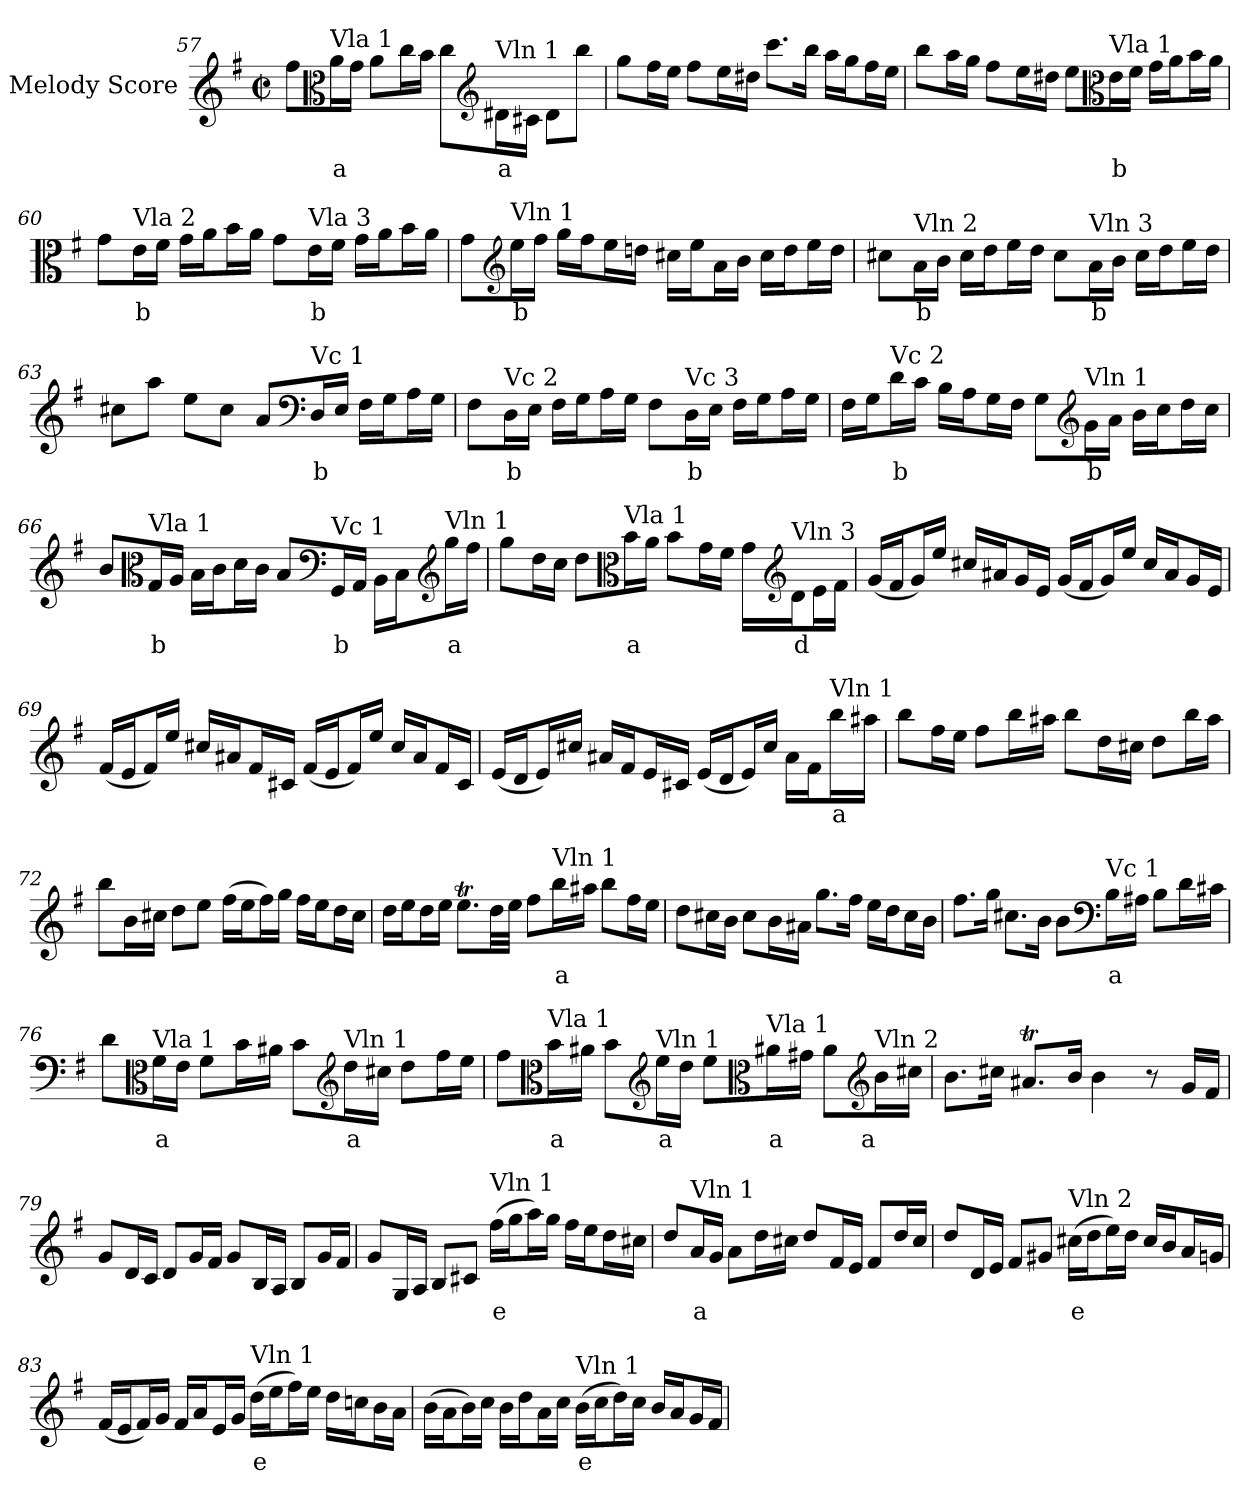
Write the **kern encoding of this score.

**kern	**text
*part1	*part1
*staff1	*staff1
*I"Melody Score	*
*clefG2	*
*k[f#]	*
*M4/4	*
*met(c|)	*
=57	=57
8ff#\L	.
*clefC3	*
!LO:TX:a:t=Vla 1	!
!	!LO:LY:b:color=#FF0000
16a\L	a
16g\JJ	.
8a\L	.
16cc\L	.
16b\JJ	.
8cc\L	.
*clefG2	*
!LO:TX:a:t=Vln 1	!
!	!LO:LY:b:color=#FF0000
16d#X\L	a
16c#X\JJ	.
8d#\L	.
8bb\J	.
=58	=58
8gg\L	.
16ff#\L	.
16ee\JJ	.
8ff#\L	.
16ee\L	.
16dd#X\JJ	.
8.ccc\L	.
16bb\Jk	.
16aa\LL	.
16gg\J	.
16ff#\L	.
16ee\JJ	.
=59	=59
8bb\L	.
16aa\L	.
16gg\JJ	.
8ff#\L	.
16ee\L	.
16dd#X\JJ	.
8ee\L	.
*clefC3	*
!LO:TX:a:t=Vla 1	!
!	!LO:LY:b:color=#FF0000
16e\L	b
16f#\JJ	.
16g\LL	.
16a\J	.
16b\L	.
16a\JJ	.
=60	=60
8g\L	.
!LO:TX:a:t=Vla 2	!
!	!LO:LY:b:color=#FF0000
16e\L	b
16f#\JJ	.
16g\LL	.
16a\J	.
16b\L	.
16a\JJ	.
8g\L	.
!LO:TX:a:t=Vla 3	!
!	!LO:LY:b:color=#FF0000
16e\L	b
16f#\JJ	.
16g\LL	.
16a\J	.
16b\L	.
16a\JJ	.
=61	=61
8g\L	.
*clefG2	*
!LO:TX:a:t=Vln 1	!
!	!LO:LY:b:color=#FF0000
16ee\L	b
16ff#\JJ	.
16gg\LL	.
16ff#\J	.
16ee\L	.
16ddn\JJ	.
16cc#X\LL	.
16ee\J	.
16a\L	.
16b\JJ	.
16cc#\LL	.
16dd\J	.
16ee\L	.
16dd\JJ	.
=62	=62
8cc#X\L	.
!LO:TX:a:t=Vln 2	!
!	!LO:LY:b:color=#FF0000
16a\L	b
16b\JJ	.
16cc#\LL	.
16dd\J	.
16ee\L	.
16dd\JJ	.
8cc#\L	.
!LO:TX:a:t=Vln 3	!
!	!LO:LY:b:color=#FF0000
16a\L	b
16b\JJ	.
16cc#\LL	.
16dd\J	.
16ee\L	.
16dd\JJ	.
=63	=63
8cc#X\L	.
8aa\J	.
8ee\L	.
8cc#\J	.
8a/L	.
*clefF4	*
!LO:TX:a:t=Vc 1	!
!	!LO:LY:b:color=#FF0000
16D/L	b
16E/JJ	.
16F#\LL	.
16G\J	.
16A\L	.
16G\JJ	.
=64	=64
8F#\L	.
!LO:TX:a:t=Vc 2	!
!	!LO:LY:b:color=#FF0000
16D\L	b
16E\JJ	.
16F#\LL	.
16G\J	.
16A\L	.
16G\JJ	.
8F#\L	.
!LO:TX:a:t=Vc 3	!
!	!LO:LY:b:color=#FF0000
16D\L	b
16E\JJ	.
16F#\LL	.
16G\J	.
16A\L	.
16G\JJ	.
=65	=65
16F#\LL	.
16G\J	.
!LO:TX:a:t=Vc 2	!
!	!LO:LY:b:color=#FF0000
16d\L	b
16c\JJ	.
16B\LL	.
16A\J	.
16G\L	.
16F#\JJ	.
8G\L	.
*clefG2	*
!LO:TX:a:t=Vln 1	!
!	!LO:LY:b:color=#FF0000
16g\L	b
16a\JJ	.
16b\LL	.
16cc\J	.
16dd\L	.
16cc\JJ	.
=66	=66
8b/L	.
*clefC3	*
!LO:TX:a:t=Vla 1	!
!	!LO:LY:b:color=#FF0000
16G/L	b
16A/JJ	.
16B\LL	.
16c\J	.
16d\L	.
16c\JJ	.
8B/L	.
*clefF4	*
!LO:TX:a:t=Vc 1	!
!	!LO:LY:b:color=#FF0000
16GG/L	b
16AA/JJ	.
16BB\LL	.
16C\J	.
*clefG2	*
!LO:TX:a:t=Vln 1	!
!	!LO:LY:b:color=#FF0000
16gg\L	a
16ff#\JJ	.
=67	=67
8gg\L	.
16dd\L	.
16cc\JJ	.
8dd\L	.
*clefC3	*
!LO:TX:a:t=Vla 1	!
!	!LO:LY:b:color=#FF0000
16b\L	a
16a\JJ	.
8b\L	.
16g\L	.
16f#\JJ	.
16g\LL	.
*clefG2	*
!LO:TX:a:t=Vln 3	!
!	!LO:LY:b:color=#FF0000
16d\J	d
16e\L	.
16f#\JJ	.
=68	=68
(16g/LL	.
16f#/J	.
16g/L)	.
16ee/JJ	.
16cc#X/LL	.
16a#X/J	.
16g/L	.
16e/JJ	.
(16g/LL	.
16f#/J	.
16g/L)	.
16ee/JJ	.
16cc#/LL	.
16a#/J	.
16g/L	.
16e/JJ	.
=69	=69
(16f#/LL	.
16e/J	.
16f#/L)	.
16ee/JJ	.
16cc#X/LL	.
16a#X/J	.
16f#/L	.
16c#X/JJ	.
(16f#/LL	.
16e/J	.
16f#/L)	.
16ee/JJ	.
16cc#/LL	.
16a#/J	.
16f#/L	.
16c#/JJ	.
=70	=70
(16e/LL	.
16d/J	.
16e/L)	.
16cc#X/JJ	.
16a#X/LL	.
16f#/J	.
16e/L	.
16c#X/JJ	.
(16e/LL	.
16d/J	.
16e/L)	.
16cc#/JJ	.
16a#\LL	.
16f#\J	.
!LO:TX:a:t=Vln 1	!
!	!LO:LY:b:color=#FF0000
16bb\L	a
16aa#\JJ	.
=71	=71
8bb\L	.
16ff#\L	.
16ee\JJ	.
8ff#\L	.
16bb\L	.
16aa#X\JJ	.
8bb\L	.
16dd\L	.
16cc#X\JJ	.
8dd\L	.
16bb\L	.
16aa#\JJ	.
=72	=72
8bb\L	.
16b\L	.
16cc#X\JJ	.
8dd\L	.
8ee\J	.
(16ff#\LL	.
16ee\J	.
16ff#\L)	.
16gg\JJ	.
16ff#\LL	.
16ee\J	.
16dd\L	.
16cc#\JJ	.
=73	=73
16dd\LL	.
16ee\J	.
16dd\L	.
16ee\JJ	.
8.eeT\L	.
32dd\LL	.
32ee\JJJ	.
8ff#\L	.
!LO:TX:a:t=Vln 1	!
!	!LO:LY:b:color=#FF0000
16bb\L	a
16aa#X\JJ	.
8bb\L	.
16ff#\L	.
16ee\JJ	.
=74	=74
8dd\L	.
16cc#X\L	.
16b\JJ	.
8cc#\L	.
16b\L	.
16a#X\JJ	.
8.gg\L	.
16ff#\Jk	.
16ee\LL	.
16dd\J	.
16cc#\L	.
16b\JJ	.
=75	=75
8.ff#\L	.
16gg\Jk	.
8.cc#X\L	.
16b\Jk	.
8b\L	.
*clefF4	*
!LO:TX:a:t=Vc 1	!
!	!LO:LY:b:color=#FF0000
16B\L	a
16A#X\JJ	.
8B\L	.
16d\L	.
16c#X\JJ	.
=76	=76
8d\L	.
*clefC3	*
!LO:TX:a:t=Vla 1	!
!	!LO:LY:b:color=#FF0000
16f#\L	a
16e\JJ	.
8f#\L	.
16b\L	.
16a#X\JJ	.
8b\L	.
*clefG2	*
!LO:TX:a:t=Vln 1	!
!	!LO:LY:b:color=#FF0000
16dd\L	a
16cc#X\JJ	.
8dd\L	.
16ff#\L	.
16ee\JJ	.
=77	=77
8ff#\L	.
*clefC3	*
!LO:TX:a:t=Vla 1	!
!	!LO:LY:b:color=#FF0000
16b\L	a
16a#X\JJ	.
8b\L	.
*clefG2	*
!LO:TX:a:t=Vln 1	!
!	!LO:LY:b:color=#FF0000
16ee\L	a
16dd\JJ	.
8ee\L	.
*clefC3	*
!LO:TX:a:t=Vla 1	!
!	!LO:LY:b:color=#FF0000
16a#X\L	a
16g#X\JJ	.
8a#\L	.
*clefG2	*
!LO:TX:a:t=Vln 2	!
!	!LO:LY:b:color=#FF0000
16b\L	a
16cc#\JJ	.
=78	=78
8.b\L	.
16cc#X\Jk	.
8.a#Xt/L	.
16b/Jk	.
4b\	.
8r	.
16g/LL	.
16f#/JJ	.
=79	=79
8g/L	.
16d/L	.
16c/JJ	.
8d/L	.
16g/L	.
16f#/JJ	.
8g/L	.
16B/L	.
16A/JJ	.
8B/L	.
16g/L	.
16f#/JJ	.
=80	=80
8g/L	.
16G/L	.
16A/JJ	.
8B/L	.
8c#X/J	.
!LO:TX:a:t=Vln 1	!
!	!LO:LY:b:color=#FF0000
(16ff#\LL	e
16gg\J	.
16aa\L)	.
16gg\JJ	.
16ff#\LL	.
16ee\J	.
16dd\L	.
16cc#X\JJ	.
=81	=81
8dd/L	.
!LO:TX:a:t=Vln 1	!
!	!LO:LY:b:color=#FF0000
16a/L	a
16g/JJ	.
8a\L	.
16dd\L	.
16cc#X\JJ	.
8dd/L	.
16f#/L	.
16e/JJ	.
8f#/L	.
16dd/L	.
16cc#/JJ	.
=82	=82
8dd/L	.
16d/L	.
16e/JJ	.
8f#/L	.
8g#X/J	.
!LO:TX:a:t=Vln 2	!
!	!LO:LY:b:color=#FF0000
(16cc#X\LL	e
16dd\J	.
16ee\L)	.
16dd\JJ	.
16cc#/LL	.
16b/J	.
16a/L	.
16g/JJ	.
=83	=83
(16f#/LL	.
16e/J	.
16f#/L)	.
16g/JJ	.
16f#/LL	.
16a/J	.
16e/L	.
16g/JJ	.
!LO:TX:a:t=Vln 1	!
!	!LO:LY:b:color=#FF0000
(16dd\LL	e
16ee\J	.
16ff#\L)	.
16ee\JJ	.
16dd\LL	.
16ccn\J	.
16b\L	.
16a\JJ	.
=84	=84
(16b\LL	.
16a\J	.
16b\L)	.
16cc\JJ	.
16b\LL	.
16dd\J	.
16a\L	.
16cc\JJ	.
!LO:TX:a:t=Vln 1	!
!	!LO:LY:b:color=#FF0000
(16b\LL	e
16cc\J	.
16dd\L)	.
16cc\JJ	.
16b/LL	.
16a/J	.
16g/L	.
16f#/JJ	.
=	=
*-	*-
